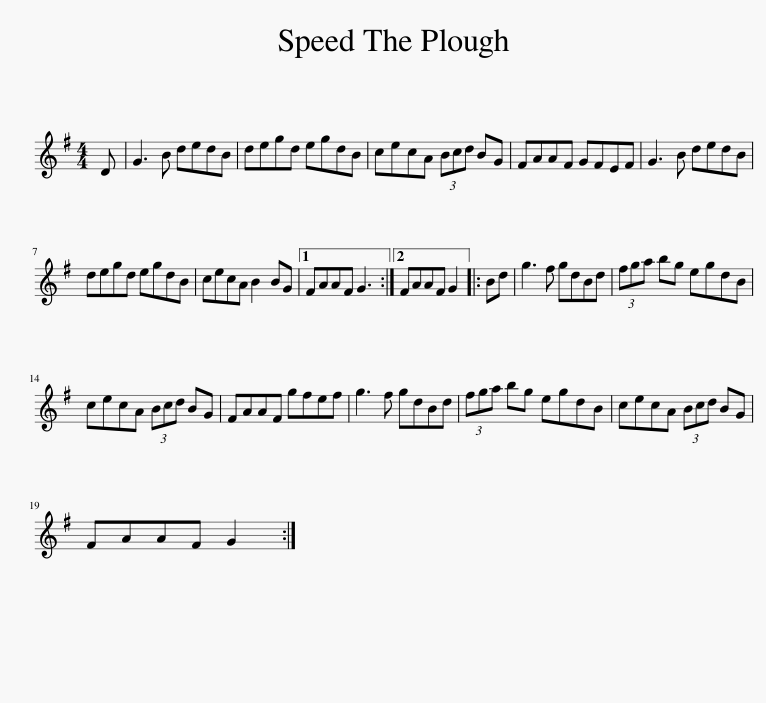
X:1
L:1/8
M:4/4
I:linebreak $
K:G
V:1 treble
V:1
 D | G3 B dedB | degd egdB | cecA (3Bcd BG | FAAF GFEF | %5
 G3 B dedB |$ degd egdB | cecA B2 BG |1 FAAF G3 :|2 FAAF G2 |: %10
 Bd | g3 f gdBd | (3fga bg egdB |$ cecA (3Bcd BG | FAAF gfef | %15
 g3 f gdBd | (3fga bg egdB | cecA (3Bcd BG |$ FAAF G2 :| %19
